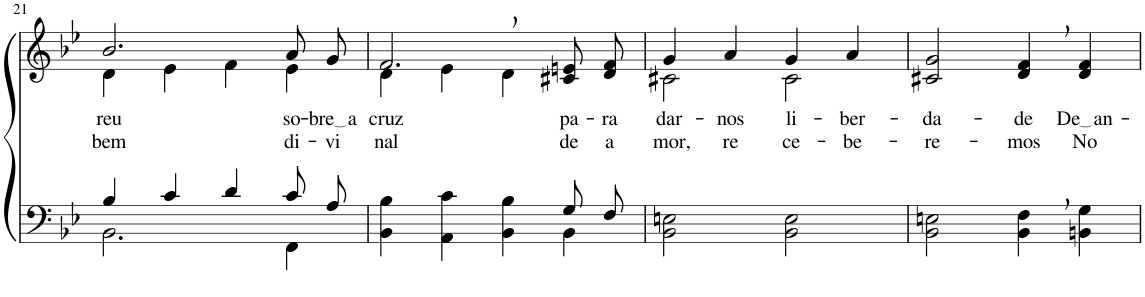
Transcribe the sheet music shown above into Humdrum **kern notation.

**kern	**kern	**text	**text
*part2	*part1	*part1	*part1
*staff2	*staff1	*staff1	*staff1
*I"Parte III e IV	*I"Parte I e II	*	*
!!LO:PB:g=z
*clefF4	*clefG2	*	*
*k[b-e-]	*k[b-e-]	*	*
*M2/2	*M2/2	*	*
=21	=21	=21	=21
*^	*^	*	*
!	!	!	!	!LO:LY:b	!LO:LY:b
4B-/	2.BB-\	2.b-/	4d\	-reu	bem
4c/	.	.	4e-\	.	.
4d/	.	.	4f\	.	.
!	!	!	!	!LO:LY:b	!LO:LY:b
8c/L	4FF\	8a/L	4e-\	so-	di-
!	!	!	!	!LO:LY:b	!LO:LY:b
8A/J	.	8g/J	.	bre a	-vi-
=22	=22	=22	=22	=22	=22
!	!	!	!	!LO:LY:b	!LO:LY:b
2.ryy	4BB-\ 4B-\	2.f,/	4d\	cruz	-nal
.	4AA\ 4c\	.	4e-\	.	.
.	4BB-\ 4B-\	.	4d\	.	.
!	!	!	!	!LO:LY:b	!LO:LY:b
8G/L	4BB-\	8c#X/ 8en/L	4ryy	pa-	de
!	!	!	!	!LO:LY:b	!LO:LY:b
8F/J	.	8d/ 8f/J	.	-ra	a-
*v	*v	*	*	*	*
=23	=23	=23	=23	=23
!	!	!	!LO:LY:b	!LO:LY:b
2BB-\ 2En\	4g/	2c#X\	dar-	-mor,
!	!	!	!LO:LY:b	!LO:LY:b
.	4a/	.	-nos	re-
!	!	!	!LO:LY:b	!LO:LY:b
2BB-\ 2E\	4g/	2c#\	li-	-ce-
!	!	!	!LO:LY:b	!LO:LY:b
.	4a/	.	-ber-	-be-
*	*v	*v	*	*
=24	=24	=24	=24
!	!	!LO:LY:b	!LO:LY:b
2BB-\ 2En\	2c#X/ 2g/	-da-	-re-
!	!	!LO:LY:b	!LO:LY:b
4BB-\, 4F\,	4d/, 4f/,	-de	-mos
!	!	!LO:LY:b	!LO:LY:b
4BBn\ 4G\	4d/ 4f/	De an	No
=	=	=	=
*-	*-	*-	*-
